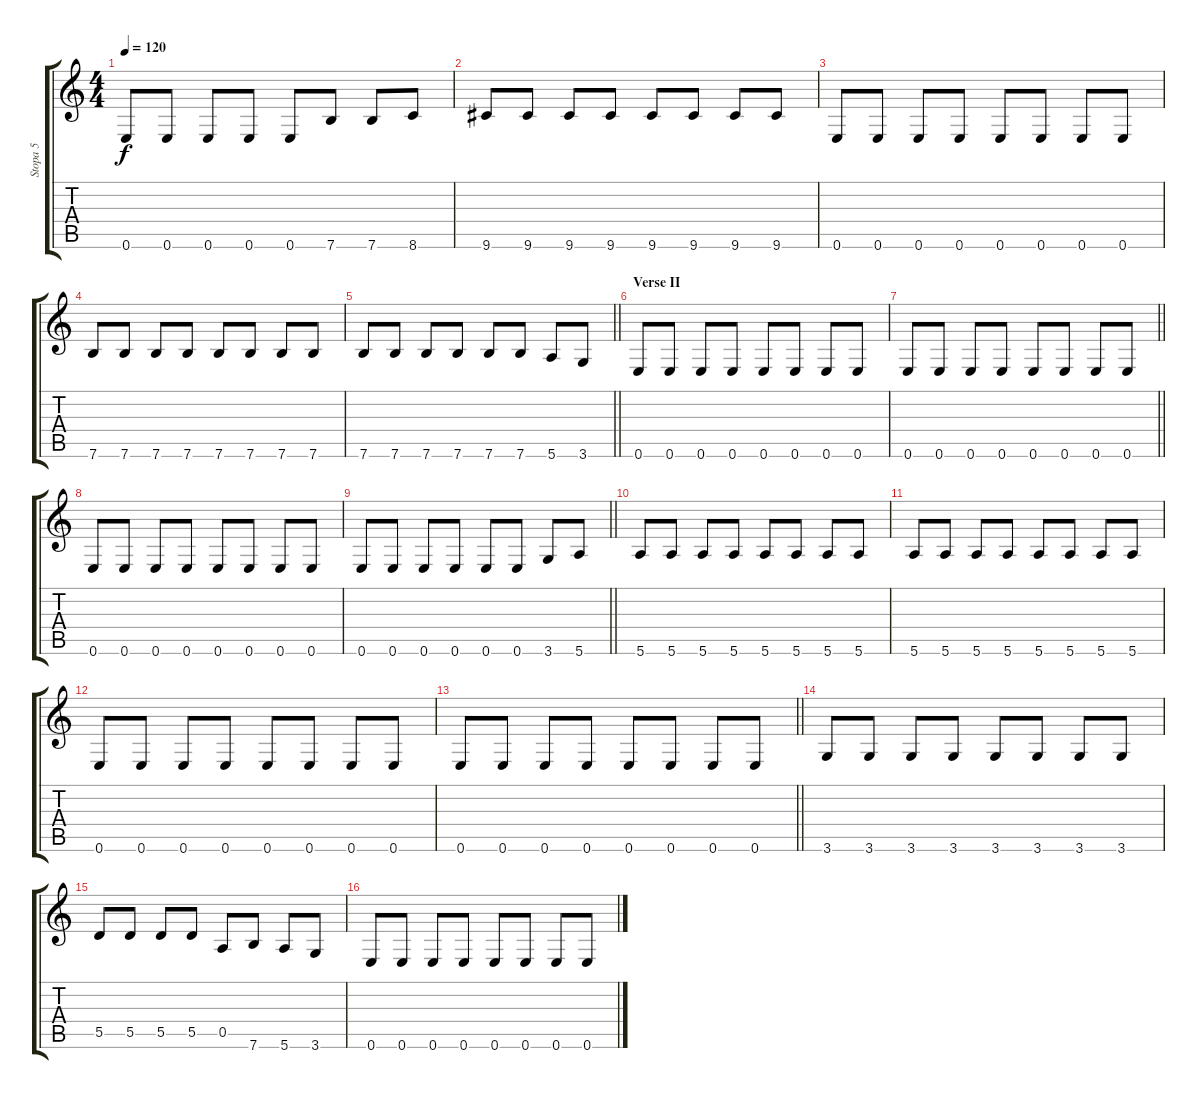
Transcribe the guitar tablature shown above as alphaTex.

\track ("Stopa 5" "Stopa 5") {instrument overdrivenguitar}
\staff {score tabs}
\tuning (E4 B3 G3 D3 A2 E2) {hide}
\ts (4 4)
\tempo 120
\clef g2
\ks c
0.6.8{dy f} 0.6.8 0.6.8 0.6.8 0.6.8 7.6.8 7.6.8 8.6.8 |
9.6.8 9.6.8 9.6.8 9.6.8 9.6.8 9.6.8 9.6.8 9.6.8 |
0.6.8 0.6.8 0.6.8 0.6.8 0.6.8 0.6.8 0.6.8 0.6.8 |
7.6.8 7.6.8 7.6.8 7.6.8 7.6.8 7.6.8 7.6.8 7.6.8 |
\barLineRight lightlight
7.6.8 7.6.8 7.6.8 7.6.8 7.6.8 7.6.8 5.6.8 3.6.8 |
\section ("" "Verse II")
0.6.8 0.6.8 0.6.8 0.6.8 0.6.8 0.6.8 0.6.8 0.6.8 |
\barLineRight lightlight
0.6.8 0.6.8 0.6.8 0.6.8 0.6.8 0.6.8 0.6.8 0.6.8 |
0.6.8 0.6.8 0.6.8 0.6.8 0.6.8 0.6.8 0.6.8 0.6.8 |
\barLineRight lightlight
0.6.8 0.6.8 0.6.8 0.6.8 0.6.8 0.6.8 3.6.8 5.6.8 |
5.6.8 5.6.8 5.6.8 5.6.8 5.6.8 5.6.8 5.6.8 5.6.8 |
5.6.8 5.6.8 5.6.8 5.6.8 5.6.8 5.6.8 5.6.8 5.6.8 |
0.6.8 0.6.8 0.6.8 0.6.8 0.6.8 0.6.8 0.6.8 0.6.8 |
\barLineRight lightlight
0.6.8 0.6.8 0.6.8 0.6.8 0.6.8 0.6.8 0.6.8 0.6.8 |
3.6.8 3.6.8 3.6.8 3.6.8 3.6.8 3.6.8 3.6.8 3.6.8 |
5.5.8 5.5.8 5.5.8 5.5.8 0.5.8 7.6.8 5.6.8 3.6.8 |
0.6.8 0.6.8 0.6.8 0.6.8 0.6.8 0.6.8 0.6.8 0.6.8
